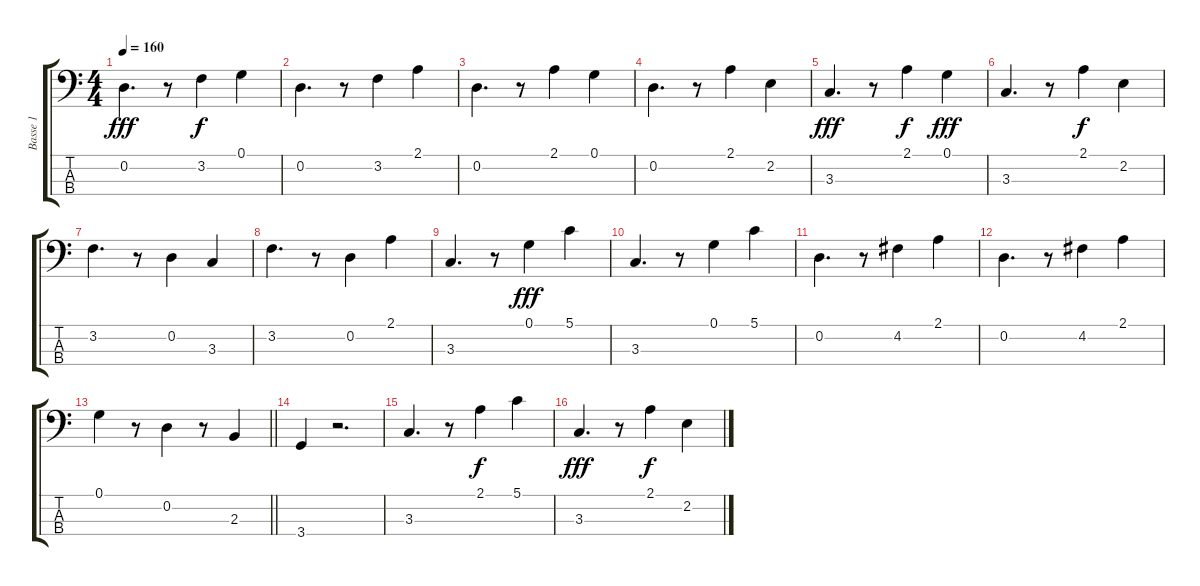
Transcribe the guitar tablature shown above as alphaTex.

\track ("Basse 1" "Basse 1") {mute instrument electricbassfinger}
\staff {score tabs}
\tuning (G2 D2 A1 E1) {hide}
\ts (4 4)
\tempo 160
\clef f4
\ks c
0.2.4{d dy fff} r.8 3.2.4{dy f} 0.1.4 |
0.2.4{d} r.8 3.2.4 2.1.4 |
0.2.4{d} r.8 2.1.4 0.1.4 |
0.2.4{d} r.8 2.1.4 2.2.4 |
3.3.4{d dy fff} r.8 2.1.4{dy f} 0.1.4{dy fff} |
3.3.4{d} r.8 2.1.4{dy f} 2.2.4 |
3.2.4{d} r.8 0.2.4 3.3.4 |
3.2.4{d} r.8 0.2.4 2.1.4 |
3.3.4{d} r.8 0.1.4{dy fff} 5.1.4 |
3.3.4{d} r.8 0.1.4 5.1.4 |
0.2.4{d} r.8 4.2.4 2.1.4 |
0.2.4{d} r.8 4.2.4 2.1.4 |
\barLineRight lightlight
0.1.4 r.8 0.2.4 r.8 2.3.4 |
3.4.4 r.2{d} |
3.3.4{d} r.8 2.1.4{dy f} 5.1.4 |
3.3.4{d dy fff} r.8 2.1.4{dy f} 2.2.4
